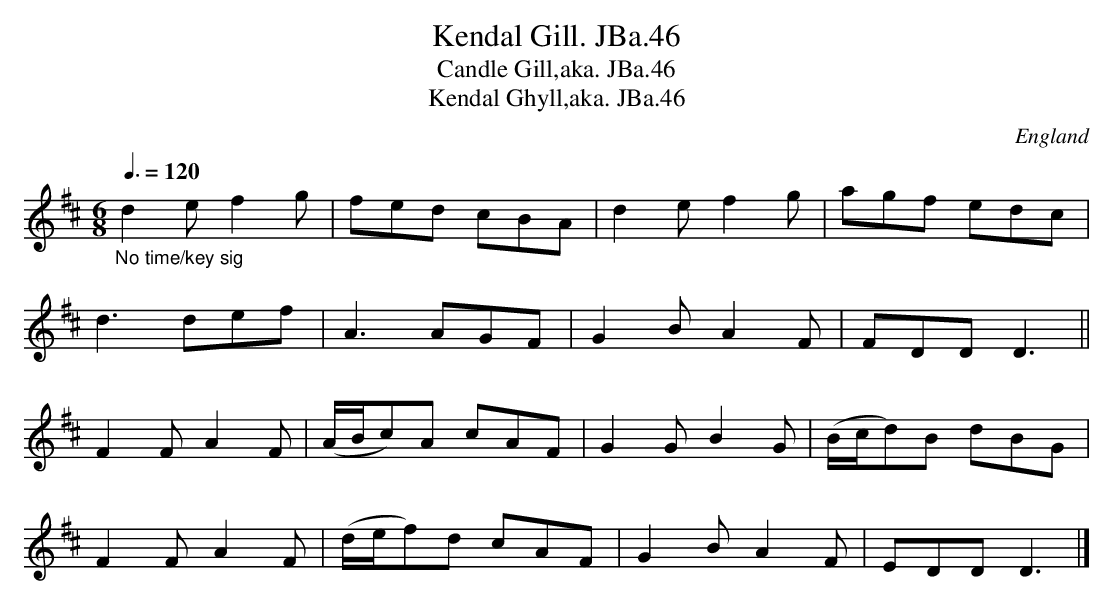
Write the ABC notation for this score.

X:1
T:Kendal Gill. JBa.46
T:Candle Gill,aka. JBa.46
T:Kendal Ghyll,aka. JBa.46
M:6/8
L:1/8
Q:3/8=120
O:England
K:D major
"_No time/key sig"
d2e f2g | fed cBA |  d2e f2g | agf edc |!
d3 def | A3 AGF | G2B A2F | FDD D3 ||!
F2F A2F | (A/B/c)A cAF | G2G B2G | (B/c/d)B dBG|!
F2F A2F | (d/e/f)d cAF | G2B A2F | EDD D3 |]
